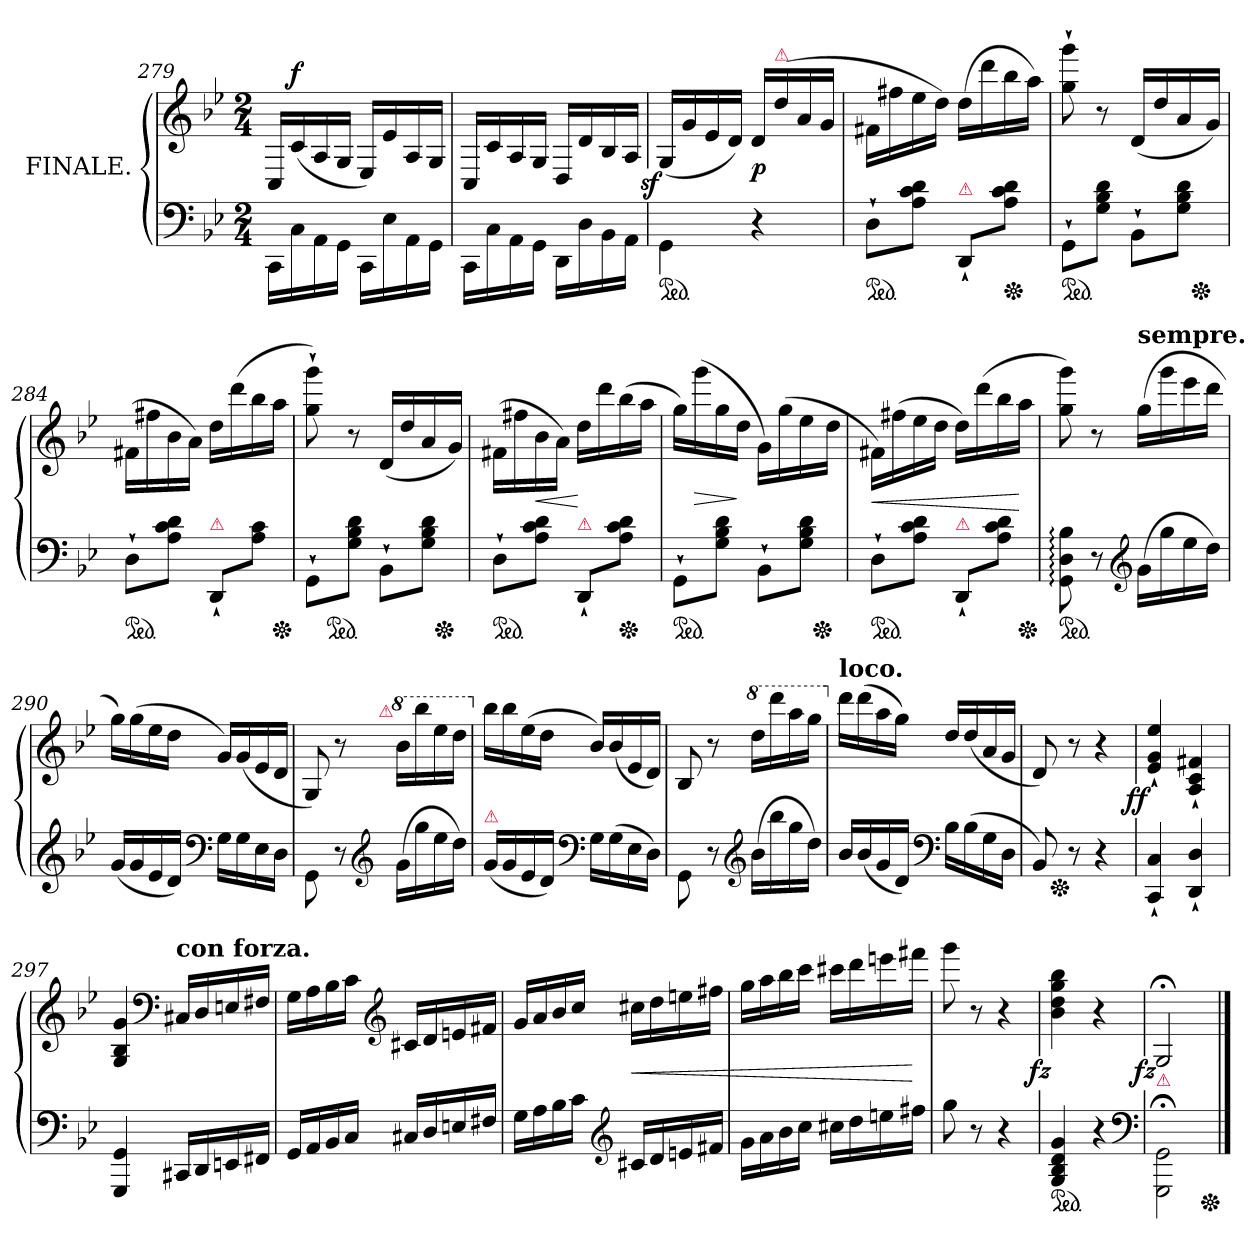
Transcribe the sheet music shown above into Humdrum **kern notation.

**kern	**kern	**dynam
*part1	*part1	*part1
*staff2	*staff1	*staff1/2
*I"FINALE.	*	*
*clefF4	*clefG2	*
*k[b-e-]	*k[b-e-]	*
*g:	*g:	*
*M2/4	*M2/4	*
=279	=279	=279
16CC\LL	16C/LL	.
!	!	!LO:DY:a
16C\	(>16c/	f
16AA\	16A/	.
16GG\JJ	16G/JJ	.
16CC\LL	16E-/LL)	.
16E-\	16e-/	.
16AA\	16A/	.
16GG\JJ	16G/JJ	.
=280	=280	=280
16CC\LL	16C/LL	.
16C\	16c/	.
16AA\	16A/	.
16GG\JJ	16G/JJ	.
16DD\LL	16D/LL	.
16D\	16d/	.
16BB-\	16B-/	.
16AA\JJ	16A/JJ	.
=281	=281	=281
!	!	!LO:DY:rj
*ped	*	*
4GG\	(<16G/LL	sf
.	16g	.
.	16e-	.
.	16dJJ)	.
4r	16dLL	p
!	!LO:TX:a:B:color=crimson:t=⚠	!
.	(<16dd	.
.	16a	.
.	16gJJ	.
=282	=282	=282
*ped	*	*
8D`>L	16f#XLL	.
.	16ff#X	.
8A 8c 8dJ	16ee-	.
.	16ddJJ)	.
!LO:TX:a:B:color=crimson:t=⚠	!	!
8DD`</L	(>16ddLL	.
.	16ddd	.
*Xped	*	*
8A\ 8c\ 8d\J	16bb-	.
.	16aaJJ)	.
=283	=283	=283
*ped	*	*
*	*^	*
8GG`>L	8gg`> 8ggg`>	4ryy	.
8G 8B- 8dJ	8r	.	.
8BB-`>L	(<16dLL	8ryy	.
.	16dd	.	.
8G 8B- 8dJ	16a	32ryy	.
*Xped	*	*	*
.	.	16.ryy	.
.	16gJJ)	.	.
*	*v	*v	*
=284	=284	=284
*ped	*	*
8D`>L	(>16f#XLL	.
.	16ff#X	.
8A 8c 8dJ	16b-	.
.	16aJJ)	.
!LO:TX:a:B:color=crimson:t=⚠	!	!
8DD`</L	16ddLL	.
.	(>16ddd	.
8A\ 8c\J	16bb-	.
*Xped	*	*
.	16aaJJ	.
=285	=285	=285
*	*^	*
*	*	*^	*
8GG`>L	8gg`> 8ggg`>)	16ryy	4ryy	.
*ped	*	*	*	*
.	.	4..ryy	.	.
8G 8B- 8dJ	8r	.	.	.
8BB-`>L	(<16dLL	.	8ryy	.
.	16dd	.	.	.
8G 8B- 8dJ	16a	.	32ryy	.
*Xped	*	*	*	*
.	.	.	16.ryy	.
.	16gJJ)	.	.	.
*	*v	*v	*v	*
=286	=286	=286
*ped	*	*
8D`>L	(>16f#XLL	.
.	16ff#X	.
8A 8c 8dJ	16b-	<
.	16aJJ)	.
!LO:TX:a:B:color=crimson:t=⚠	!	!
8DD`>/L	16ddLL	[
.	16ddd	.
*Xped	*	*
8A\ 8c\ 8d\J	(>16bb-	.
.	16aaJJ	.
=287	=287	=287
*ped	*	*
*	*^	*
8GG`>L	16ggLL)	4ryy	.
.	(>16ggg	.	>
8G 8B- 8dJ	16gg	.	.
.	16ddJJ	.	]
8BB-`>L	16gLL)	8ryy	.
.	(>16gg	.	.
8G 8B- 8dJ	16ee-	32ryy	.
*Xped	*	*	*
.	.	16.ryy	.
.	16ddJJ	.	.
*	*v	*v	*
=288	=288	=288
*ped	*	*
8D`>L	16f#XLL)	<
.	(>16ff#X	.
8A 8c 8dJ	16ee-	.
.	16ddJJ	.
!LO:TX:a:B:color=crimson:t=⚠	!	!
8DD`</L	16ddLL)	.
.	(>16ddd	.
8A\ 8c\ 8d\J	16bb-	.
*Xped	*	*
.	16aaJJ	[
=289	=289	=289
*ped	*	*
8GG: 8D: 8B-:	8gg 8ggg)	.
8r	8r	.
*clefG2	*	*
!	!LO:TX:a:B:t=sempre.	!
(>16gLL	(>16ggLL	.
16gg	16ggg	.
16ee-	16eee-	.
16ddJJ)	16dddJJ	.
=290	=290	=290
(<16gLL	16ggLL)	.
16g	(>16gg	.
16e-	16ee-	.
16dJJ)	16ddJJ	.
*clefF4	*	*
16GLL	16gLL)	.
16G	(16g	.
16E-	16e-	.
16DJJ	16dJJ	.
=291	=291	=291
*	*^	*
8GG\	8G/)	8.ryy	.
8r	8r	.	.
*clefG2	*	*	*
!	!	!LO:TX:a:B:color=crimson:t=⚠	!
.	.	4ryy	.
*	*8va	*	*
(>16gLL	16bb-LL	.	.
16gg	16bbb-	.	.
16ee-	16eee-	.	.
16ddJJ)	16dddJJ	16ryy	.
*	*v	*v	*
=292	=292	=292
*	*X8va	*
*	*^	*
!	!LO:TX:a:B:t=loco.	!	!
!LO:TX:a:B:color=crimson:t=⚠	!	!	!
*	*v	*v	*
(<16gLL	16bb-LL	.
16g	16bb-	.
16e-	(>16ee-	.
16dJJ)	16ddJJ	.
*clefF4	*	*
16GLL	16b-LL)	.
(>16G	(<16b-	.
16E-	16e-	.
16DJJ)	16dJJ)	.
=293	=293	=293
8GG\	8B-/	.
8r	8r	.
*clefG2	*	*
*	*8va	*
(>16b-LL	16ddd\LL	.
16bb-	16dddd	.
16gg	16aaa	.
16ddJJ)	16gggJJ	.
=294	=294	=294
*	*X8va	*
!	!LO:TX:a:B:t=loco.	!
16b-LL	16dddLL	.
(<16b-	(>16ddd	.
16g	16aa	.
16dJJ)	16ggJJ)	.
*clefF4	*	*
16B-LL	16dd/LL	.
(>16B-	(<16dd	.
16G	16a	.
16DJJ	16gJJ	.
=295	=295	=295
*	*^	*
8BB-)	8d)	16ryy	.
*Xped	*	*	*
.	.	4..ryy	.
8r	8r	.	.
4r	4r	.	.
=296	=296	=296	=296
!	!	!	!LO:DY:rj
*	*v	*v	*
4CC`< 4C`<	4e-`</ 4g`</ 4ee-`</	ff
4DD`< 4D`<	4A`</ 4c`</ 4f#X`</	.
=297	=297	=297
4GGG 4GG	4G/ 4B-/ 4g/	.
*	*clefF4	*
!	!LO:TX:a:B:t=con forza.	!
16CC#XLL	16C#X/LL	.
16DD	16D	.
16EEn	16En	.
16FF#XJJ	16F#XJJ	.
=298	=298	=298
16GGLL	16GLL	.
16AA	16A	.
16BB-	16B-	.
16CJJ	16cJJ	.
*	*clefG2	*
16C#X/LL	16c#XLL	.
16D	16d	.
16En	16en	.
16F#XJJ	16f#XJJ	.
=299	=299	=299
16GLL	16gLL	.
16A	16a	.
16B-	16b-	.
16cJJ	16ccJJ	.
*clefG2	*	*
16c#XLL	16cc#XLL	<
16d	16dd	.
16en	16een	.
16f#XJJ	16ff#XJJ	.
=300	=300	=300
16g\LL	16ggLL	.
16a	16aa	.
16b-	16bb-	.
16ccJJ	16cccJJ	.
16cc#XLL	16ccc#XLL	.
16dd	16ddd	.
16een	16eeen	.
16ff#XJJ	16fff#XJJ	[
=301	=301	=301
8gg	8ggg	.
8r	8r	.
4r	4r	.
=302	=302	=302
!	!	!LO:DY:rj
*ped	*	*
4G 4B- 4d 4g	4b- 4dd 4gg 4bb-	fz
4r	4r	.
*clefF4	*	*
=303	=303	=303
!LO:TX:a:color=crimson:t=⚠	!	!
!	!	!LO:DY:rj
2GGG;\ 2GG;\	2G;</	fz
*Xped	*	*
==	==	==
*-	*-	*-
